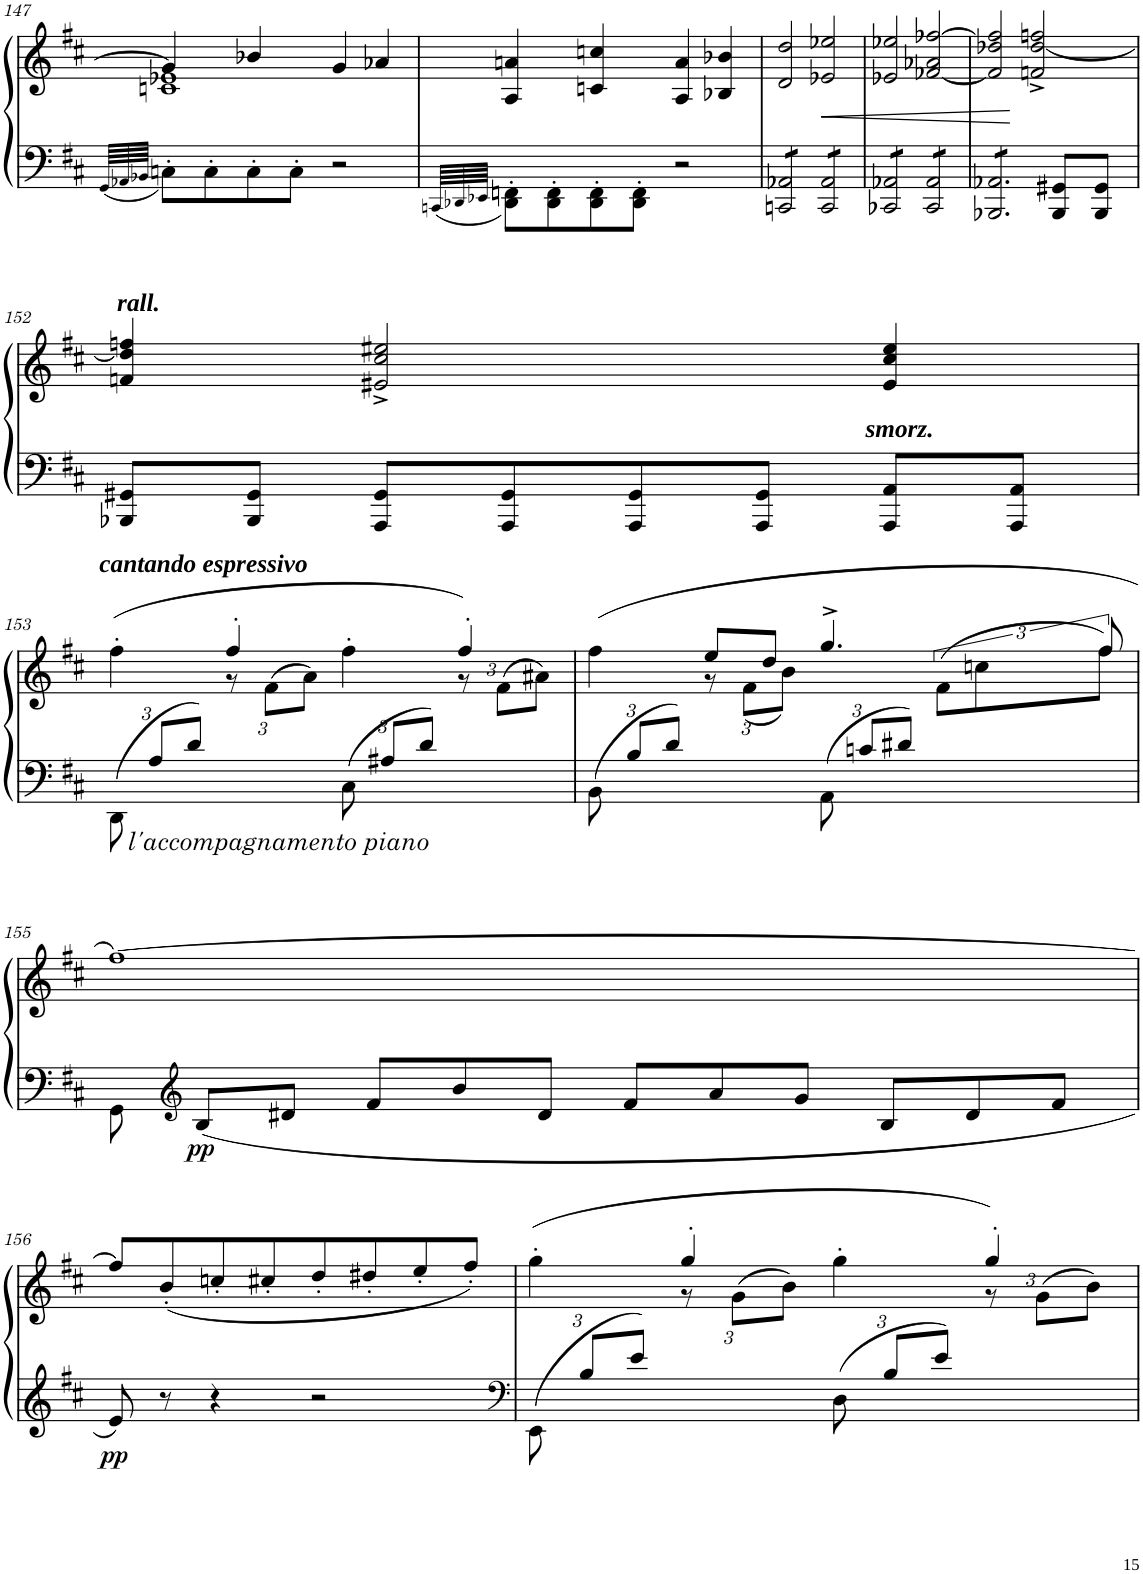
**kern	**kern	**dynam
*part1	*part1	*part1
*staff2	*staff1	*staff1/2
*I"Piano	*	*
*I'Pno	*	*
!!LO:PB:g=z
*clefF4	*clefG2	*
*k[f#c#]	*k[f#c#]	*
*M4/4	*M4/4	*
*met(c)	*met(c)	*
=147	=147	=147
64qGG/LLLL	.	.
64qAA-X/	.	.
64qBB-X/JJJJ	.	.
*	*^	*
8Cn'\L	4g/]	1cn 1e-X	.
8C'\	.	.	.
8C'\	4b-X/	.	.
8C'\J	.	.	.
2r	4g/	.	.
.	4a-X/	.	.
*	*v	*v	*
=148	=148	=148
64qCCn/LLLL	.	.
64qDD-X/	.	.
64qEE-X/JJJJ	.	.
8DD-\' 8FFn\'L	4A/ 4an/	.
8DD-\' 8FF\'	.	.
8DD-\' 8FF\'	4cn/ 4ccn/	.
8DD-\' 8FF\'J	.	.
2r	4A/ 4a/	.
.	4B-X/ 4b-X/	.
=149	=149	=149
*tremolo	*	*
8CCn/ 8AA-X/L	2d/ 2dd/	.
8CCn/ 8AA-X/	.	.
8CCn/ 8AA-X/	.	.
8CCn/ 8AA-X/J	.	.
!	!	!LO:HP:b
8CC/ 8AA-/L	2e-X/ 2ee-X/	<
8CC/ 8AA-/	.	.
8CC/ 8AA-/	.	.
8CC/ 8AA-/J	.	.
=150	=150	=150
8CC-X/ 8AA-X/L	2e-X/ 2ee-X/	.
8CC-X/ 8AA-X/	.	.
8CC-X/ 8AA-X/	.	.
8CC-X/ 8AA-X/J	.	.
8CC-/ 8AA-/L	[2f-X/ 2a-X/ [2ff-X/	.
8CC-/ 8AA-/	.	.
8CC-/ 8AA-/	.	.
8CC-/ 8AA-/J	.	.
=151	=151	=151
8BBB-X/ 8AA-X/L	2f-/] 2dd-X/ 2ff-/]	.
8BBB-X/ 8AA-X/	.	.
8BBB-X/ 8AA-X/	.	.
8BBB-X/ 8AA-X/	.	.
8BBB-X/ 8AA-X/	2fn/^ [2dd-/^ 2ffn/^	[
8BBB-X/ 8AA-X/J	.	.
*Xtremolo	*	*
8BBB-/ 8GG#X/L	.	.
8BBB-/ 8GG#/J	.	.
!!LO:LB:g=z
=152	=152	=152
!	!LO:TX:a:Bi:t=rall.	!
8BBB-X/ 8GG#X/L	4fn/ 4dd-/] 4ffn/	.
8BBB-/ 8GG#/J	.	.
8AAA/ 8GG#/L	2e#X/^ 2cc#/^ 2ee#X/^	.
8AAA/ 8GG#/	.	.
8AAA/ 8GG#/	.	.
8AAA/ 8GG#/J	.	.
!	!LO:TX:b:Bi:t=smorz.	!
8AAA/ 8AA/L	4e#/ 4cc#/ 4ee#/	.
8AAA/ 8AA/J	.	.
!!LO:LB:g=z
=153	=153	=153
*Xbrackettup	*	*
*	*^	*
!	!LO:TX:a:Bi:t=cantando espressivo	!	!
!LO:TX:b:i:t=l'accompagnamento piano	!	!	!
12DD\	(4ff#'\	4ryy	.
12A/L	.	.	.
12d/J	.	.	.
*	*	*Xbrackettup	*
4ryy	4ff#'/	12r	.
.	.	(>12f#\L	.
.	.	12a\J)	.
12C#\	4ff#'\	4ryy	.
12A#X/L	.	.	.
12d/J	.	.	.
4ryy	4ff#'/)	12r	.
.	.	(>12f#\L	.
.	.	12a#X\J)	.
=154	=154	=154	=154
12BB\	(4ff#\	4ryy	.
12B/L	.	.	.
12d/J	.	.	.
4ryy	8ee/L	12r	.
.	.	(12f#\L	.
.	8dd/J	.	.
.	.	12b\J)	.
12AA\	4.gg^/	4ryy	.
12cn/L	.	.	.
12d#X/J	.	.	.
*	*	*brackettup	*
4ryy	.	(>12f#\L	.
.	.	12ccn\	.
*	*Xtuplet	*	*
.	24ryy	.	.
.	12ff#/	12ff#\J)	.
*	*v	*v	*
!!LO:LB:g=z
=155	=155	=155
*Xtuplet	*	*
12GG\	[1ff#)	.
*clefG2	*	*
!	!	!LO:DY:b=2
12B/L	.	pp
12d#X/J	.	.
12f#/L	.	.
12b/	.	.
12d#/J	.	.
12f#/L	.	.
12a/	.	.
12g/J	.	.
12B/L	.	.
12d#/	.	.
12f#/J	.	.
!!LO:LB:g=z
=156	=156	=156
!	!	!LO:DY:b=2
8e/	8ff#/L]	pp
8r	(8b'/	.
4r	8ccn'/	.
.	8cc#X'/	.
2r	8dd'/	.
.	8dd#X'/	.
.	8ee'/	.
.	8ff#'/J)	.
=157	=157	=157
*clefF4	*	*
*tuplet	*	*
*	*^	*
12EE\	(4gg'\	4ryy	.
12B/L	.	.	.
12e/J	.	.	.
*	*	*tuplet	*
*	*	*Xbrackettup	*
4ryy	4gg'/	12r	.
.	.	(>12g\L	.
.	.	12b\J)	.
12D\	4gg'\	4ryy	.
12B/L	.	.	.
12e/J	.	.	.
4ryy	4gg'/)	12r	.
.	.	(>12g\L	.
.	.	12b\J)	.
*	*v	*v	*
=	=	=
*-	*-	*-
